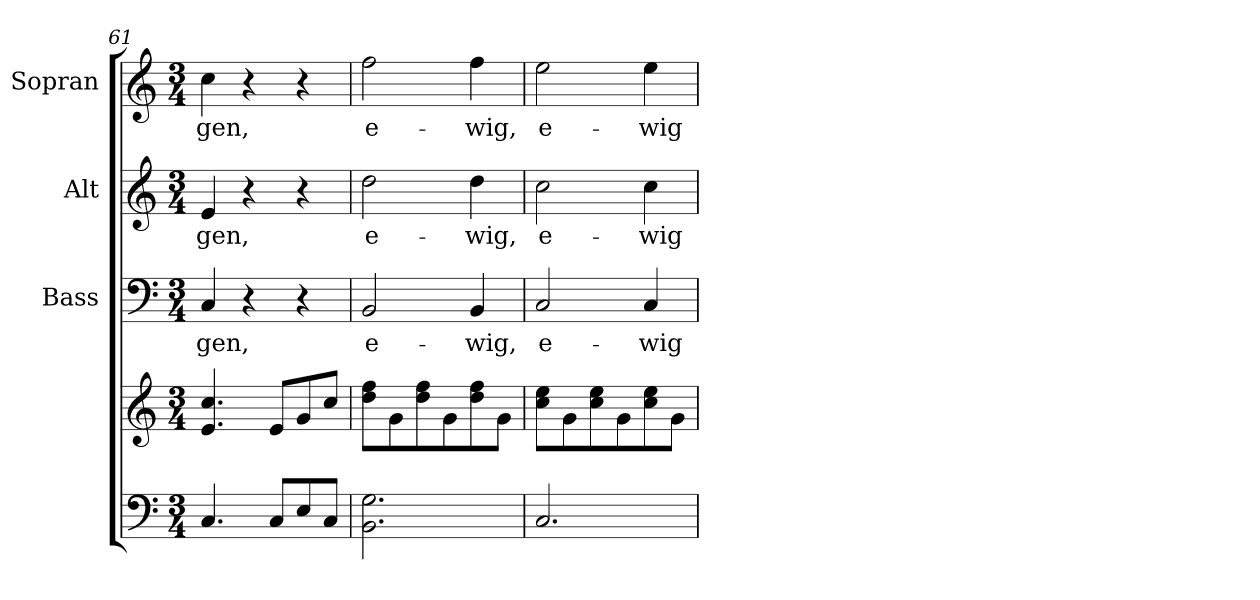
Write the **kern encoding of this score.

**kern	**kern	**kern	**text	**kern	**text	**kern	**text
*part4	*part4	*part3	*part3	*part2	*part2	*part1	*part1
*staff5	*staff4	*staff3	*staff3	*staff2	*staff2	*staff1	*staff1
*	*	*I"Bass	*	*I"Alt	*	*I"Sopran	*
*	*	*I'B.	*	*I'A.	*	*I'S.	*
*clefF4	*clefG2	*clefF4	*	*clefG2	*	*clefG2	*
*k[]	*k[]	*k[]	*	*k[]	*	*k[]	*
*C:	*C:	*C:	*	*C:	*	*C:	*
*M3/4	*M3/4	*M3/4	*	*M3/4	*	*M3/4	*
=61	=61	=61	=61	=61	=61	=61	=61
!	!	!	!LO:LY:b	!	!LO:LY:b	!	!LO:LY:b
4.C/	4.e/ 4.cc/	4C/	-gen,	4e/	-gen,	4cc\	-gen,
.	.	4r	.	4r	.	4r	.
8C/L	8e/L	.	.	.	.	.	.
8E/	8g/	4r	.	4r	.	4r	.
8C/J	8cc/J	.	.	.	.	.	.
=62	=62	=62	=62	=62	=62	=62	=62
!	!	!	!LO:LY:b	!	!LO:LY:b	!	!LO:LY:b
2.BB\ 2.G\	8dd\ 8ff\L	2BB/	e-	2dd\	e-	2ff\	e-
.	8g\	.	.	.	.	.	.
.	8dd\ 8ff\	.	.	.	.	.	.
.	8g\	.	.	.	.	.	.
!	!	!	!LO:LY:b	!	!LO:LY:b	!	!LO:LY:b
.	8dd\ 8ff\	4BB/	-wig,	4dd\	-wig,	4ff\	-wig,
.	8g\J	.	.	.	.	.	.
=63	=63	=63	=63	=63	=63	=63	=63
!	!	!	!LO:LY:b	!	!LO:LY:b	!	!LO:LY:b
2.C/	8cc\ 8ee\L	2C/	e-	2cc\	e-	2ee\	e-
.	8g\	.	.	.	.	.	.
.	8cc\ 8ee\	.	.	.	.	.	.
.	8g\	.	.	.	.	.	.
!	!	!	!LO:LY:b	!	!LO:LY:b	!	!LO:LY:b
.	8cc\ 8ee\	4C/	-wig	4cc\	-wig	4ee\	-wig
.	8g\J	.	.	.	.	.	.
=	=	=	=	=	=	=	=
*-	*-	*-	*-	*-	*-	*-	*-
